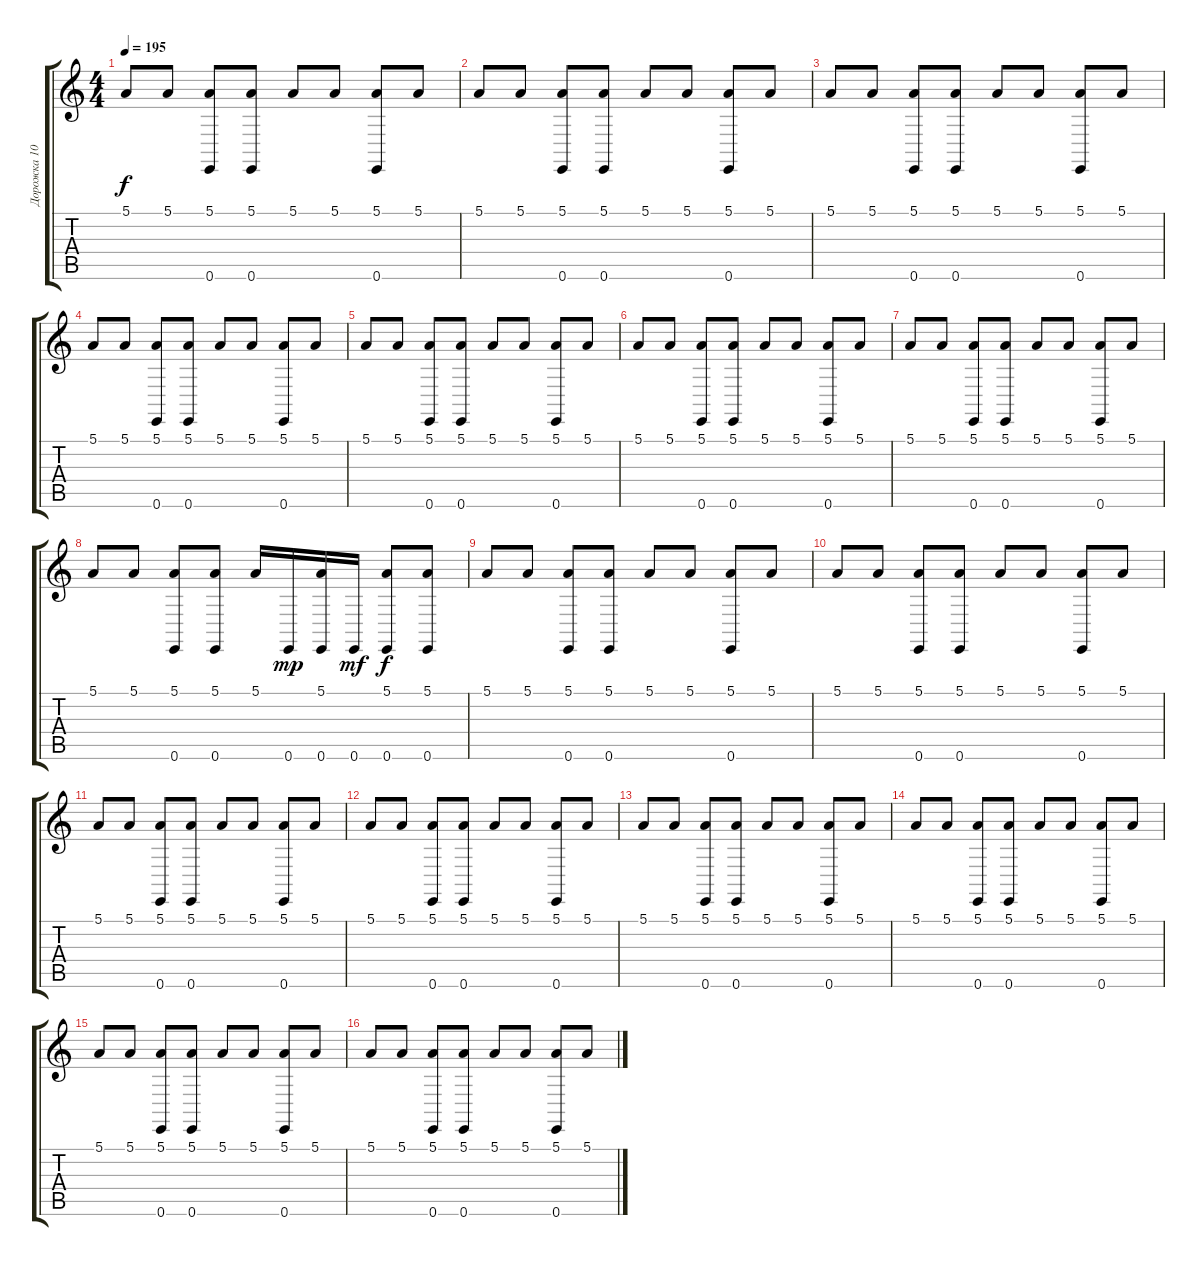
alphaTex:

\track ("Дорожка 10" "Дорожка 10") {instrument acousticgrandpiano}
\staff {score tabs}
\tuning (E4 B3 G3 D3 A2 E2) {hide}
\ts (4 4)
\tempo 195
\clef g2
\ks c
5.1.8{dy f} 5.1.8 (5.1 0.6).8 (5.1 0.6).8 5.1.8 5.1.8 (5.1 0.6).8 5.1.8 |
5.1.8 5.1.8 (5.1 0.6).8 (5.1 0.6).8 5.1.8 5.1.8 (5.1 0.6).8 5.1.8 |
5.1.8 5.1.8 (5.1 0.6).8 (5.1 0.6).8 5.1.8 5.1.8 (5.1 0.6).8 5.1.8 |
5.1.8 5.1.8 (5.1 0.6).8 (5.1 0.6).8 5.1.8 5.1.8 (5.1 0.6).8 5.1.8 |
5.1.8 5.1.8 (5.1 0.6).8 (5.1 0.6).8 5.1.8 5.1.8 (5.1 0.6).8 5.1.8 |
5.1.8 5.1.8 (5.1 0.6).8 (5.1 0.6).8 5.1.8 5.1.8 (5.1 0.6).8 5.1.8 |
5.1.8 5.1.8 (5.1 0.6).8 (5.1 0.6).8 5.1.8 5.1.8 (5.1 0.6).8 5.1.8 |
5.1.8 5.1.8 (5.1 0.6).8 (5.1 0.6).8 5.1.16 0.6.16{dy mp} (5.1 0.6).16 0.6.16{dy mf} (5.1 0.6).8{dy f} (5.1 0.6).8 |
5.1.8 5.1.8 (5.1 0.6).8 (5.1 0.6).8 5.1.8 5.1.8 (5.1 0.6).8 5.1.8 |
5.1.8 5.1.8 (5.1 0.6).8 (5.1 0.6).8 5.1.8 5.1.8 (5.1 0.6).8 5.1.8 |
5.1.8 5.1.8 (5.1 0.6).8 (5.1 0.6).8 5.1.8 5.1.8 (5.1 0.6).8 5.1.8 |
5.1.8 5.1.8 (5.1 0.6).8 (5.1 0.6).8 5.1.8 5.1.8 (5.1 0.6).8 5.1.8 |
5.1.8 5.1.8 (5.1 0.6).8 (5.1 0.6).8 5.1.8 5.1.8 (5.1 0.6).8 5.1.8 |
5.1.8 5.1.8 (5.1 0.6).8 (5.1 0.6).8 5.1.8 5.1.8 (5.1 0.6).8 5.1.8 |
5.1.8 5.1.8 (5.1 0.6).8 (5.1 0.6).8 5.1.8 5.1.8 (5.1 0.6).8 5.1.8 |
5.1.8 5.1.8 (5.1 0.6).8 (5.1 0.6).8 5.1.8 5.1.8 (5.1 0.6).8 5.1.8
